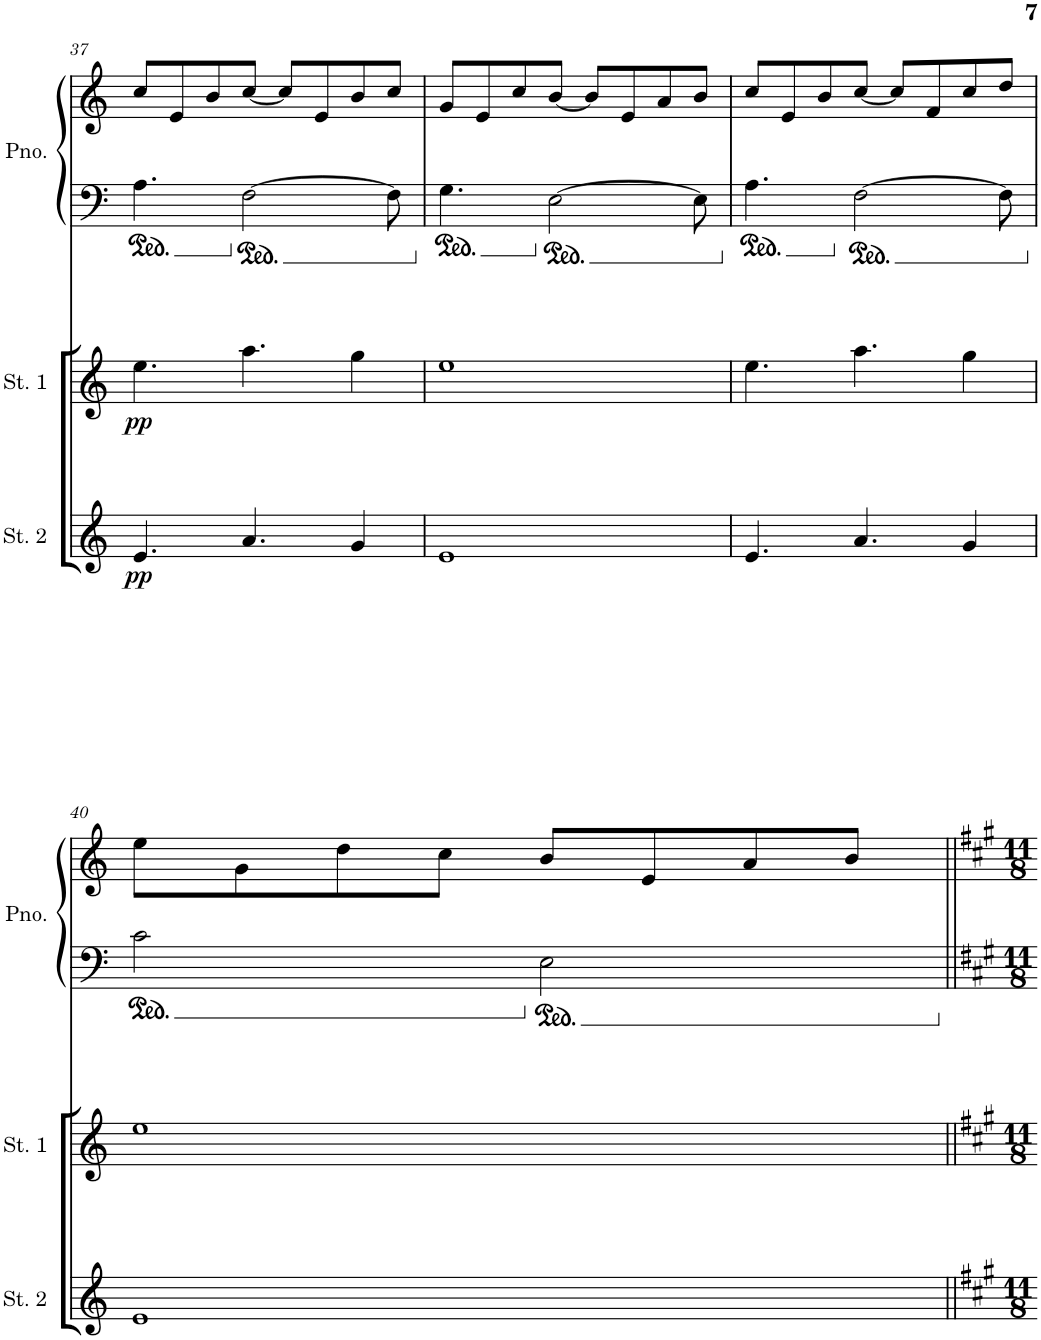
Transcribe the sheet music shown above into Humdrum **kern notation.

**kern	**dynam	**kern	**dynam	**kern	**kern	**kern
*part4	*part4	*part3	*part3	*part2	*part2	*part1
*staff5	*staff5	*staff4	*staff4	*staff3	*staff2	*staff1
*I"Strings 2	*	*I"Strings 1	*	*I"Grand Piano	*	*I"Flute
*I'St. 2	*	*I'St. 1	*	*I'Pno.	*	*I'Fl.
!!LO:PB:g=z
*clefG2	*	*clefG2	*	*clefF4	*clefG2	*clefG2
*k[]	*	*k[]	*	*k[]	*k[]	*k[]
*M4/4	*	*M4/4	*	*M4/4	*M4/4	*M4/4
=37	=37	=37	=37	=37	=37	=37
!	!LO:DY:b	!	!LO:DY:b	!	!	!
4.e/	pp	4.ee\	pp	4.A\	8cc/L	1r
.	.	.	.	.	8e/	.
.	.	.	.	.	8b/	.
4.a/	.	4.aa\	.	[2F\	[8cc/J	.
.	.	.	.	.	8cc/L]	.
.	.	.	.	.	8e/	.
4g/	.	4gg\	.	.	8b/	.
.	.	.	.	8F\]	8cc/J	.
=38	=38	=38	=38	=38	=38	=38
1e	.	1ee	.	4.G\	8g/L	1r
.	.	.	.	.	8e/	.
.	.	.	.	.	8cc/	.
.	.	.	.	[2E\	[8b/J	.
.	.	.	.	.	8b/L]	.
.	.	.	.	.	8e/	.
.	.	.	.	.	8a/	.
.	.	.	.	8E\]	8b/J	.
=39	=39	=39	=39	=39	=39	=39
4.e/	.	4.ee\	.	4.A\	8cc/L	1r
.	.	.	.	.	8e/	.
.	.	.	.	.	8b/	.
4.a/	.	4.aa\	.	[2F\	[8cc/J	.
.	.	.	.	.	8cc/L]	.
.	.	.	.	.	8f/	.
4g/	.	4gg\	.	.	8cc/	.
.	.	.	.	8F\]	8dd/J	.
!!LO:LB:g=z
=40	=40	=40	=40	=40	=40	=40
1e	.	1ee	.	2c\	8ee\L	1r
.	.	.	.	.	8g\	.
.	.	.	.	.	8dd\	.
.	.	.	.	.	8cc\J	.
.	.	.	.	2E\	8b/L	.
.	.	.	.	.	8e/	.
.	.	.	.	.	8a/	.
.	.	.	.	.	8b/J	.
=||	=||	=||	=||	=||	=||	=||
*-	*-	*-	*-	*-	*-	*-
